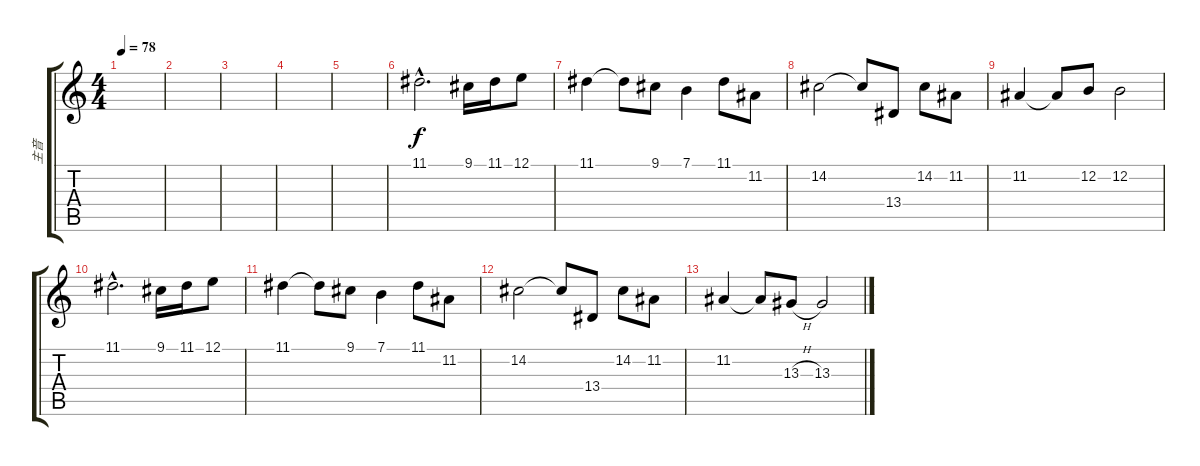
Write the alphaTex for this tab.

\track ("主音" "主音") {instrument synthvoice}
\staff {score tabs}
\tuning (E4 B3 G3 D3 A2 E2) {hide}
\ts (4 4)
\tempo 78
\clef g2
\ks c
|
|
|
|
|
11.1{hac}.2{d} 9.1.16 11.1.16 12.1.8 |
11.1.4 11.1{t}.8 9.1.8 7.1.4 11.1.8 11.2.8 |
14.2.2 14.2{t}.8 13.4.8 14.2.8 11.2.8 |
11.2.4 11.2{t}.8 12.2.8 12.2.2 |
11.1{hac}.2{d} 9.1.16 11.1.16 12.1.8 |
11.1.4 11.1{t}.8 9.1.8 7.1.4 11.1.8 11.2.8 |
14.2.2 14.2{t}.8 13.4.8 14.2.8 11.2.8 |
11.2.4 11.2{t}.8 13.3{h}.8 13.3.2
